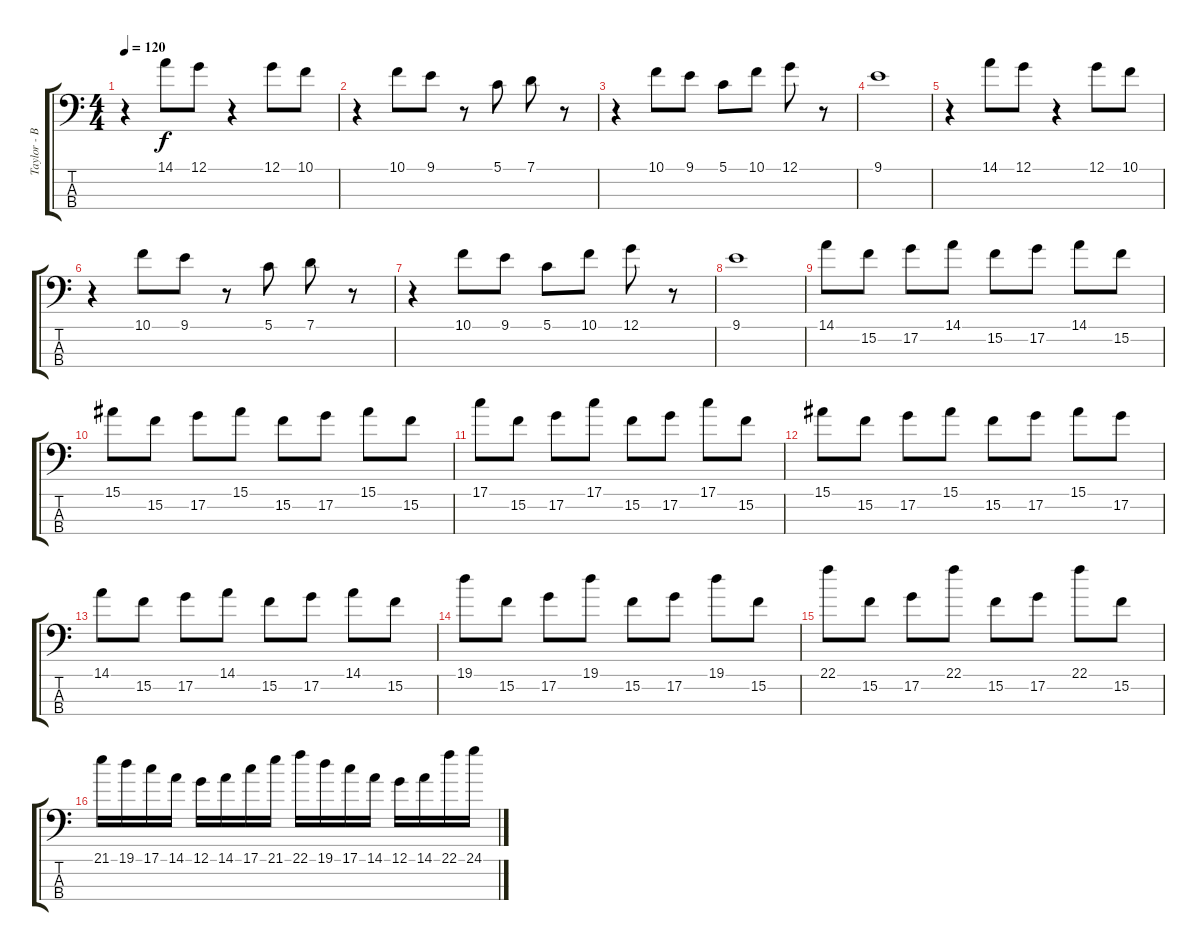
\track ("Taylor - Bass" "Taylor - B") {instrument electricbassfinger}
\staff {score tabs}
\tuning (G2 D2 A1 E1) {hide}
\ts (4 4)
\tempo 120
\clef f4
\ks c
r.4{dy f volume 16} 14.1.8 12.1.8 r.4 12.1.8 10.1.8 |
r.4 10.1.8 9.1.8 r.8 5.1.8 7.1.8 r.8 |
r.4 10.1.8 9.1.8 5.1.8 10.1.8 12.1.8 r.8 |
9.1.1 |
r.4 14.1.8 12.1.8 r.4 12.1.8 10.1.8 |
r.4 10.1.8 9.1.8 r.8 5.1.8 7.1.8 r.8 |
r.4 10.1.8 9.1.8 5.1.8 10.1.8 12.1.8 r.8 |
9.1.1 |
14.1.8 15.2.8 17.2.8 14.1.8 15.2.8 17.2.8 14.1.8 15.2.8 |
15.1.8 15.2.8 17.2.8 15.1.8 15.2.8 17.2.8 15.1.8 15.2.8 |
17.1.8 15.2.8 17.2.8 17.1.8 15.2.8 17.2.8 17.1.8 15.2.8 |
15.1.8 15.2.8 17.2.8 15.1.8 15.2.8 17.2.8 15.1.8 17.2.8 |
14.1.8 15.2.8 17.2.8 14.1.8 15.2.8 17.2.8 14.1.8 15.2.8 |
19.1.8 15.2.8 17.2.8 19.1.8 15.2.8 17.2.8 19.1.8 15.2.8 |
22.1.8 15.2.8 17.2.8 22.1.8 15.2.8 17.2.8 22.1.8 15.2.8 |
21.1.16 19.1.16 17.1.16 14.1.16 12.1.16 14.1.16 17.1.16 21.1.16 22.1.16 19.1.16 17.1.16 14.1.16 12.1.16 14.1.16 22.1.16 24.1.16
